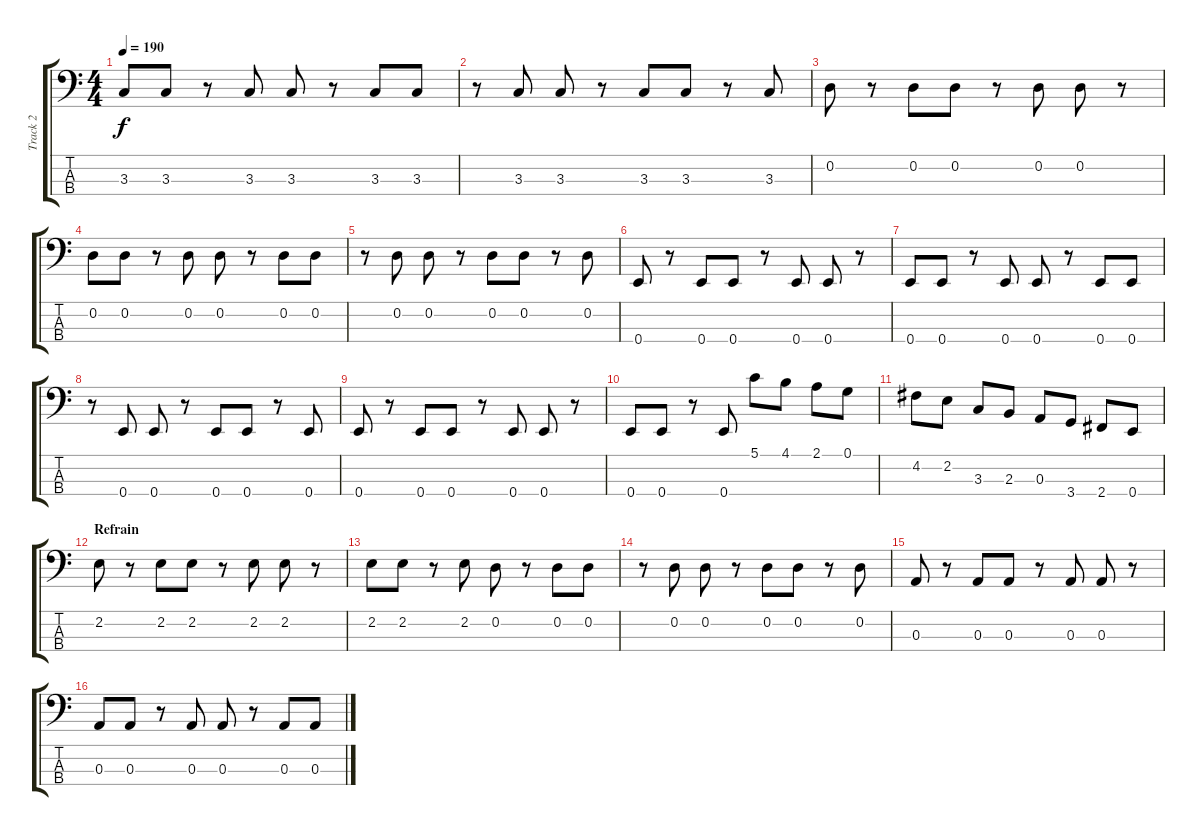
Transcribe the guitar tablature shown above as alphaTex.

\track ("Track 2" "Track 2") {instrument acousticbass}
\staff {score tabs}
\tuning (G2 D2 A1 E1) {hide}
\ts (4 4)
\tempo 190
\clef f4
\ks c
3.3.8{dy f} 3.3.8 r.8 3.3.8 3.3.8 r.8 3.3.8 3.3.8 |
r.8 3.3.8 3.3.8 r.8 3.3.8 3.3.8 r.8 3.3.8 |
0.2.8 r.8 0.2.8 0.2.8 r.8 0.2.8 0.2.8 r.8 |
0.2.8 0.2.8 r.8 0.2.8 0.2.8 r.8 0.2.8 0.2.8 |
r.8 0.2.8 0.2.8 r.8 0.2.8 0.2.8 r.8 0.2.8 |
0.4.8 r.8 0.4.8 0.4.8 r.8 0.4.8 0.4.8 r.8 |
0.4.8 0.4.8 r.8 0.4.8 0.4.8 r.8 0.4.8 0.4.8 |
r.8 0.4.8 0.4.8 r.8 0.4.8 0.4.8 r.8 0.4.8 |
0.4.8 r.8 0.4.8 0.4.8 r.8 0.4.8 0.4.8 r.8 |
0.4.8 0.4.8 r.8 0.4.8 5.1.8 4.1.8 2.1.8 0.1.8 |
4.2.8 2.2.8 3.3.8 2.3.8 0.3.8 3.4.8 2.4.8 0.4.8 |
\section ("" "Refrain")
2.2.8 r.8 2.2.8 2.2.8 r.8 2.2.8 2.2.8 r.8 |
2.2.8 2.2.8 r.8 2.2.8 0.2.8 r.8 0.2.8 0.2.8 |
r.8 0.2.8 0.2.8 r.8 0.2.8 0.2.8 r.8 0.2.8 |
0.3.8 r.8 0.3.8 0.3.8 r.8 0.3.8 0.3.8 r.8 |
0.3.8 0.3.8 r.8 0.3.8 0.3.8 r.8 0.3.8 0.3.8
